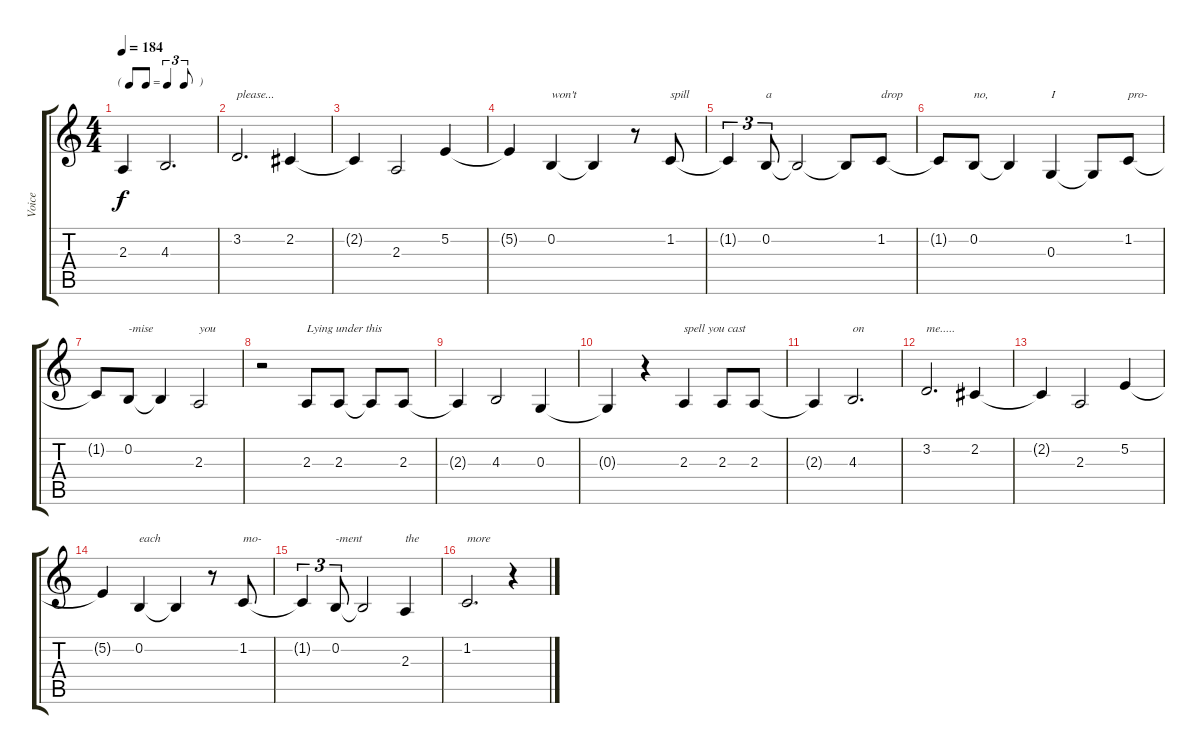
\track ("Voice" "Voice") {instrument clarinet}
\staff {score tabs}
\tuning (E4 B3 G3 D3 A2 E2) {hide}
\ts (4 4)
\tf triplet8th
\tempo 184
\clef g2
\ks c
2.3{t}.4{dy f} 4.3.2{d} |
3.2.2{d txt "please..."} 2.2.4 |
2.2{t}.4 2.3.2 5.2.4 |
5.2{t}.4 0.2.4{txt "won't"} 0.2{t}.4 r.8 1.2.8{txt "spill"} |
1.2{t}.4{tu (3 2)} 0.2.8{tu (3 2) txt "a"} 0.2{t}.2 0.2{t}.8 1.2.8{txt "drop"} |
1.2{t}.8 0.2.8{txt "no,"} 0.2{t}.4 0.3.4{txt "I"} 0.3{t}.8 1.2.8{txt "pro-"} |
1.2{t}.8 0.2.8{txt "-mise"} 0.2{t}.4 2.3.2{txt "you"} |
r.2 2.3.8{txt "Lying under this"} 2.3.8 2.3{t}.8 2.3.8 |
2.3{t}.4 4.3.2 0.3.4 |
0.3{t}.4 r.4 2.3.4{txt "spell you cast"} 2.3.8 2.3.8 |
2.3{t}.4 4.3.2{d txt "on"} |
3.2.2{d txt "me....."} 2.2.4 |
2.2{t}.4 2.3.2 5.2.4 |
5.2{t}.4 0.2.4{txt "each"} 0.2{t}.4 r.8 1.2.8{txt "mo-"} |
1.2{t}.4{tu (3 2)} 0.2.8{tu (3 2) txt "-ment"} 0.2{t}.2 2.3.4{txt "the"} |
1.2.2{d txt "more"} r.4
